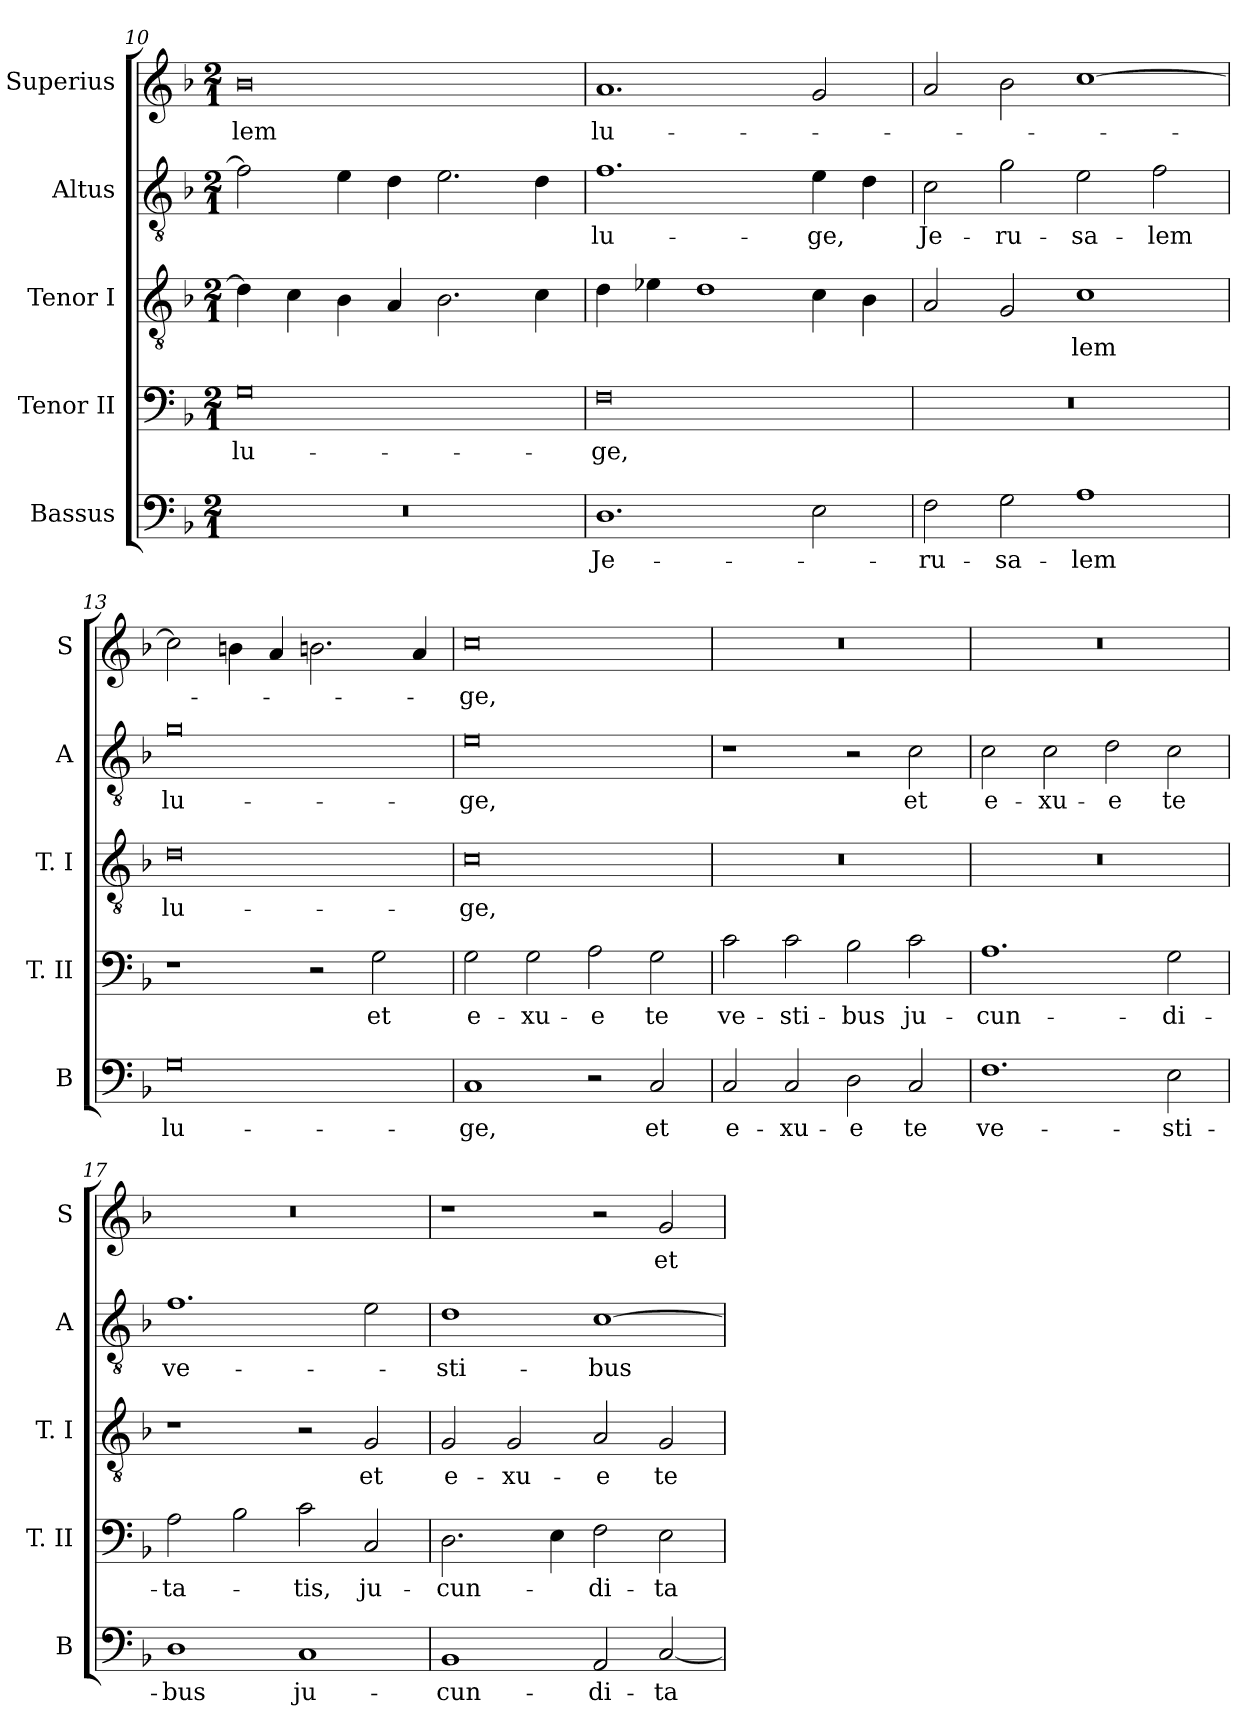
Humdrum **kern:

**kern	**text	**kern	**text	**kern	**text	**kern	**text	**kern	**text
*part5	*part5	*part4	*part4	*part3	*part3	*part2	*part2	*part1	*part1
*staff5	*staff5	*staff4	*staff4	*staff3	*staff3	*staff2	*staff2	*staff1	*staff1
*I"Bassus	*	*I"Tenor II	*	*I"Tenor I	*	*I"Altus	*	*I"Superius	*
*I'B	*	*I'T. II	*	*I'T. I	*	*I'A	*	*I'S	*
*clefF4	*	*clefF4	*	*clefGv2	*	*clefGv2	*	*clefG2	*
*k[b-]	*	*k[b-]	*	*k[b-]	*	*k[b-]	*	*k[b-]	*
*F:	*	*F:	*	*F:	*	*F:	*	*F:	*
*M2/1	*	*M2/1	*	*M2/1	*	*M2/1	*	*M2/1	*
=10	=10	=10	=10	=10	=10	=10	=10	=10	=10
0r	.	0G	lu-	4d]	.	2f]	.	0b-	-lem
.	.	.	.	4c	.	.	.	.	.
.	.	.	.	4B-	.	4e	.	.	.
.	.	.	.	4A	.	4d	.	.	.
.	.	.	.	2.B-	.	2.e	.	.	.
.	.	.	.	4c	.	4d	.	.	.
=11	=11	=11	=11	=11	=11	=11	=11	=11	=11
1.D	Je-	0F	-ge,	4d	.	1.f	lu-	1.a	lu-
.	.	.	.	4e-X	.	.	.	.	.
.	.	.	.	1d	.	.	.	.	.
2E	.	.	.	4c	.	4e	-ge,	2g	.
.	.	.	.	4B-	.	4d	.	.	.
=12	=12	=12	=12	=12	=12	=12	=12	=12	=12
2F	-ru-	0r	.	2A	.	2c	Je-	2a	.
2G	-sa-	.	.	2G	.	2g	-ru-	2b-	.
1A	-lem	.	.	1c	-lem	2e	-sa-	[1cc	.
.	.	.	.	.	.	2f	-lem	.	.
=13	=13	=13	=13	=13	=13	=13	=13	=13	=13
0G	lu-	1r	.	0d	lu-	0g	lu-	2cc]	.
.	.	.	.	.	.	.	.	4bn	.
.	.	.	.	.	.	.	.	4a	.
.	.	2r	.	.	.	.	.	2.bn	.
.	.	2G	et	.	.	.	.	.	.
.	.	.	.	.	.	.	.	4a	.
=14	=14	=14	=14	=14	=14	=14	=14	=14	=14
1C	-ge,	2G	e-	0c	-ge,	0e	-ge,	0cc	-ge,
.	.	2G	-xu-	.	.	.	.	.	.
2r	.	2A	-e	.	.	.	.	.	.
2C	et	2G	te	.	.	.	.	.	.
=15	=15	=15	=15	=15	=15	=15	=15	=15	=15
2C	e-	2c	ve-	0r	.	1r	.	0r	.
2C	-xu-	2c	-sti-	.	.	.	.	.	.
2D	-e	2B-	-bus	.	.	2r	.	.	.
2C	te	2c	ju-	.	.	2c	et	.	.
=16	=16	=16	=16	=16	=16	=16	=16	=16	=16
1.F	ve-	1.A	-cun-	0r	.	2c	e-	0r	.
.	.	.	.	.	.	2c	-xu-	.	.
.	.	.	.	.	.	2d	-e	.	.
2E	-sti-	2G	-di-	.	.	2c	te	.	.
=17	=17	=17	=17	=17	=17	=17	=17	=17	=17
1D	-bus	2A	-ta-	1r	.	1.f	ve-	0r	.
.	.	2B-	.	.	.	.	.	.	.
1C	ju-	2c	-tis,	2r	.	.	.	.	.
.	.	2C	ju-	2G	et	2e	.	.	.
=18	=18	=18	=18	=18	=18	=18	=18	=18	=18
1BB-	-cun-	2.D	-cun-	2G	e-	1d	-sti-	1r	.
.	.	.	.	2G	-xu-	.	.	.	.
.	.	4E	.	.	.	.	.	.	.
2AA	-di-	2F	-di-	2A	-e	[1c	-bus	2r	.
[2C	-ta-	2E	-ta	2G	te	.	.	2g	et
=	=	=	=	=	=	=	=	=	=
*-	*-	*-	*-	*-	*-	*-	*-	*-	*-
